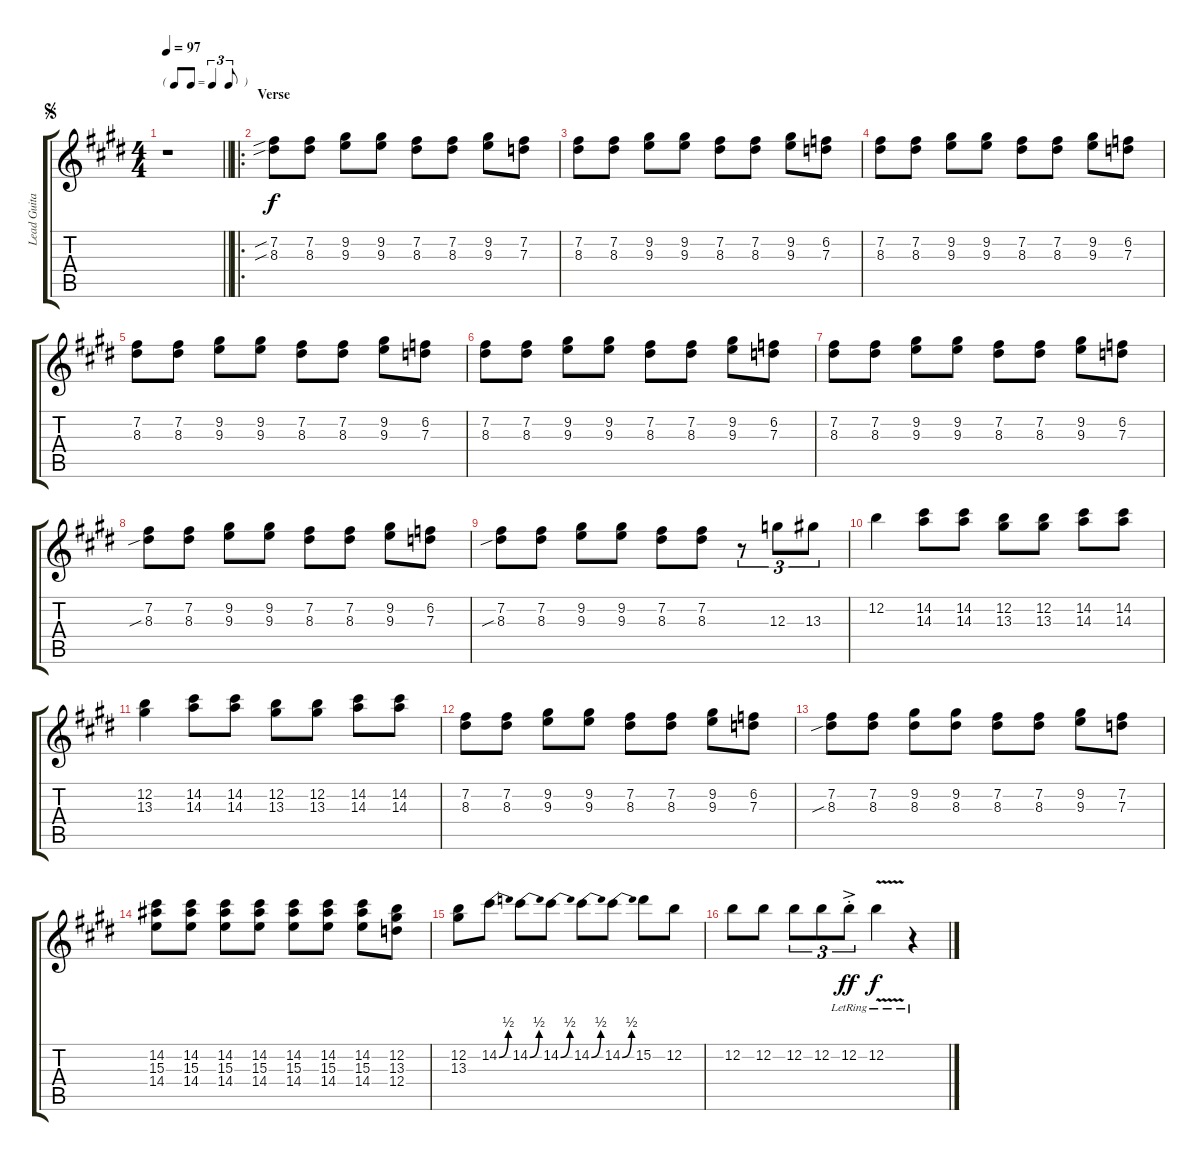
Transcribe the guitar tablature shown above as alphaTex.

\track ("Lead Guitar 2" "Lead Guita") {instrument acousticguitarsteel}
\staff {score tabs}
\tuning (E4 B3 G3 D3 A2 E2) {hide}
\ts (4 4)
\tf triplet8th
\jump segno
\tempo 97
\clef g2
\barLineRight lightlight
\ks e
r.1{dy f instrument acousticguitarsteel} |
\ro
\section ("" "Verse")
\ks c#minor
(7.2{sib} 8.3{sib}).8 (7.2 8.3).8 (9.2 9.3).8 (9.2 9.3).8 (7.2 8.3).8 (7.2 8.3).8 (9.2 9.3).8 (7.2 7.3).8 |
\ks e
(7.2 8.3).8 (7.2 8.3).8 (9.2 9.3).8 (9.2 9.3).8 (7.2 8.3).8 (7.2 8.3).8 (9.2 9.3).8 (6.2 7.3).8 |
\ks c#minor
(7.2 8.3).8 (7.2 8.3).8 (9.2 9.3).8 (9.2 9.3).8 (7.2 8.3).8 (7.2 8.3).8 (9.2 9.3).8 (6.2 7.3).8 |
(7.2 8.3).8 (7.2 8.3).8 (9.2 9.3).8 (9.2 9.3).8 (7.2 8.3).8 (7.2 8.3).8 (9.2 9.3).8 (6.2 7.3).8 |
\ks e
(7.2 8.3).8 (7.2 8.3).8 (9.2 9.3).8 (9.2 9.3).8 (7.2 8.3).8 (7.2 8.3).8 (9.2 9.3).8 (6.2 7.3).8 |
\ks c#minor
(7.2 8.3).8 (7.2 8.3).8 (9.2 9.3).8 (9.2 9.3).8 (7.2 8.3).8 (7.2 8.3).8 (9.2 9.3).8 (6.2 7.3).8 |
(7.2 8.3{sib}).8 (7.2 8.3).8 (9.2 9.3).8 (9.2 9.3).8 (7.2 8.3).8 (7.2 8.3).8 (9.2 9.3).8 (6.2 7.3).8 |
\ks e
(7.2 8.3{sib}).8 (7.2 8.3).8 (9.2 9.3).8 (9.2 9.3).8 (7.2 8.3).8 (7.2 8.3).8 r.8{tu (3 2)} 12.3.8{tu (3 2)} 13.3.8{tu (3 2)} |
\ks c#minor
12.2.4 (14.2 14.3).8 (14.2 14.3).8 (12.2 13.3).8 (12.2 13.3).8 (14.2 14.3).8 (14.2 14.3).8 |
(12.2 13.3).4 (14.2 14.3).8 (14.2 14.3).8 (12.2 13.3).8 (12.2 13.3).8 (14.2 14.3).8 (14.2 14.3).8 |
\ks e
(7.2 8.3).8 (7.2 8.3).8 (9.2 9.3).8 (9.2 9.3).8 (7.2 8.3).8 (7.2 8.3).8 (9.2 9.3).8 (6.2 7.3).8 |
\ks c#minor
(7.2 8.3{sib}).8 (7.2 8.3).8 (9.2 8.3).8 (9.2 8.3).8 (7.2 8.3).8 (7.2 8.3).8 (9.2 9.3).8 (7.2 7.3).8 |
(14.2 15.3 14.4).8 (14.2 15.3 14.4).8 (14.2 15.3 14.4).8 (14.2 15.3 14.4).8 (14.2 15.3 14.4).8 (14.2 15.3 14.4).8 (14.2 15.3 14.4).8 (12.2 13.3 12.4).8 |
\ks e
(12.2 13.3).8 14.2{be (bend 0 0 60 2)}.8 14.2{be (bend 0 0 60 2)}.8 14.2{be (bend 0 0 60 2)}.8 14.2{be (bend 0 0 60 2)}.8 14.2{be (bend 0 0 60 2)}.8 15.2.8 12.2.8 |
\ks c#minor
12.2.8 12.2.8 12.2.8{tu (3 2)} 12.2.8{tu (3 2)} 12.2{ac st lr}.8{tu (3 2) dy ff} 12.2{v lr}.4{dy f} r.4
